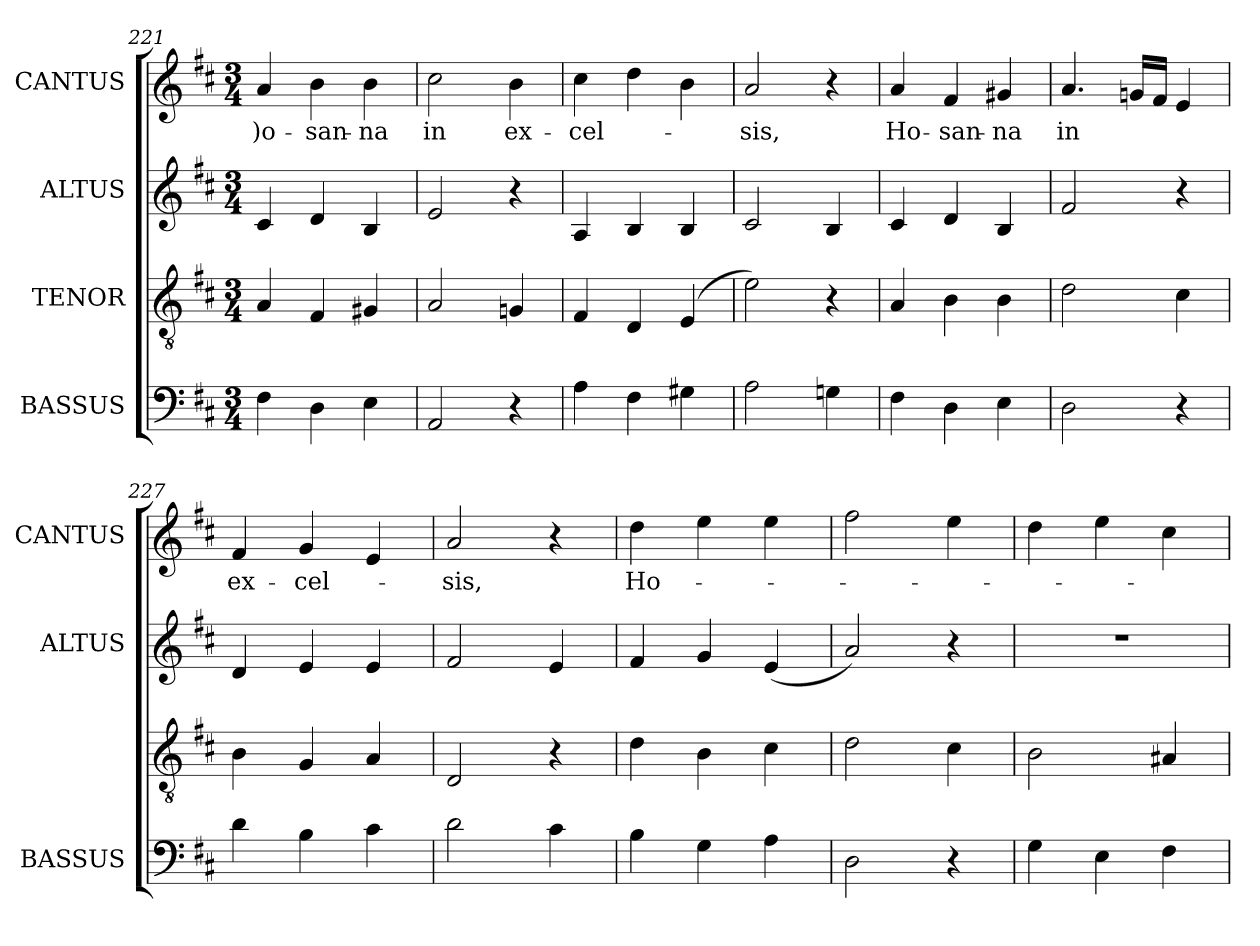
**kern	**kern	**kern	**kern	**text
*part4	*part3	*part2	*part1	*part1
*staff4	*staff3	*staff2	*staff1	*staff1
*I"BASSUS	*I"TENOR	*I"ALTUS	*I"CANTUS	*
*I'BASSUS	*	*I'ALTUS	*I'CANTUS	*
*clefF4	*clefGv2	*clefG2	*clefG2	*
*k[f#c#]	*k[f#c#]	*k[f#c#]	*k[f#c#]	*
*D:	*D:	*D:	*D:	*
*M3/4	*M3/4	*M3/4	*M3/4	*
=221	=221	=221	=221	=221
!	!	!	!	!LO:LY:b
4F#\	4A/	4c#/	4a/	)o-
!	!	!	!	!LO:LY:b
4D\	4F#/	4d/	4b\	-san-
!	!	!	!	!LO:LY:b
4E\	4G#X/	4B/	4b\	-na
=222	=222	=222	=222	=222
!	!	!	!	!LO:LY:b
2AA/	2A/	2e/	2cc#\	in
!	!	!	!	!LO:LY:b
4r	4Gn/	4r	4b\	ex-
=223	=223	=223	=223	=223
!	!	!	!	!LO:LY:b
4A\	4F#/	4A/	4cc#\	-cel-
4F#\	4D/	4B/	4dd\	.
4G#X\	(4E/	4B/	4b\	.
=224	=224	=224	=224	=224
!	!	!	!	!LO:LY:b
2A\	2e\)	2c#/	2a/	-sis,
4Gn\	4r	4B/	4r	.
=225	=225	=225	=225	=225
!	!	!	!	!LO:LY:b
4F#\	4A/	4c#/	4a/	Ho-
!	!	!	!	!LO:LY:b
4D\	4B\	4d/	4f#/	-san-
!	!	!	!	!LO:LY:b
4E\	4B\	4B/	4g#X/	-na
=226	=226	=226	=226	=226
!	!	!	!	!LO:LY:b
2D\	2d\	2f#/	4.a/	in
.	.	.	16gn/LL	.
.	.	.	16f#/JJ	.
4r	4c#\	4r	4e/	.
=227	=227	=227	=227	=227
!	!	!	!	!LO:LY:b
4d\	4B\	4d/	4f#/	ex-
!	!	!	!	!LO:LY:b
4B\	4G/	4e/	4g/	-cel-
4c#\	4A/	4e/	4e/	.
!!LO:LB:g=z
=228	=228	=228	=228	=228
!	!	!	!	!LO:LY:b
2d\	2D/	2f#/	2a/	-sis,
4c#\	4r	4e/	4r	.
=229	=229	=229	=229	=229
!	!	!	!	!LO:LY:b
4B\	4d\	4f#/	4dd\	Ho-
4G\	4B\	4g/	4ee\	.
4A\	4c#\	(4e/	4ee\	.
=230	=230	=230	=230	=230
2D\	2d\	2a/)	2ff#\	.
4r	4c#\	4r	4ee\	.
=231	=231	=231	=231	=231
!	!	!LO:N:vis=1	!	!
4G\	2B\	2.r	4dd\	.
4E\	.	.	4ee\	.
4F#\	4A#X/	.	4cc#\	.
=	=	=	=	=
*-	*-	*-	*-	*-
